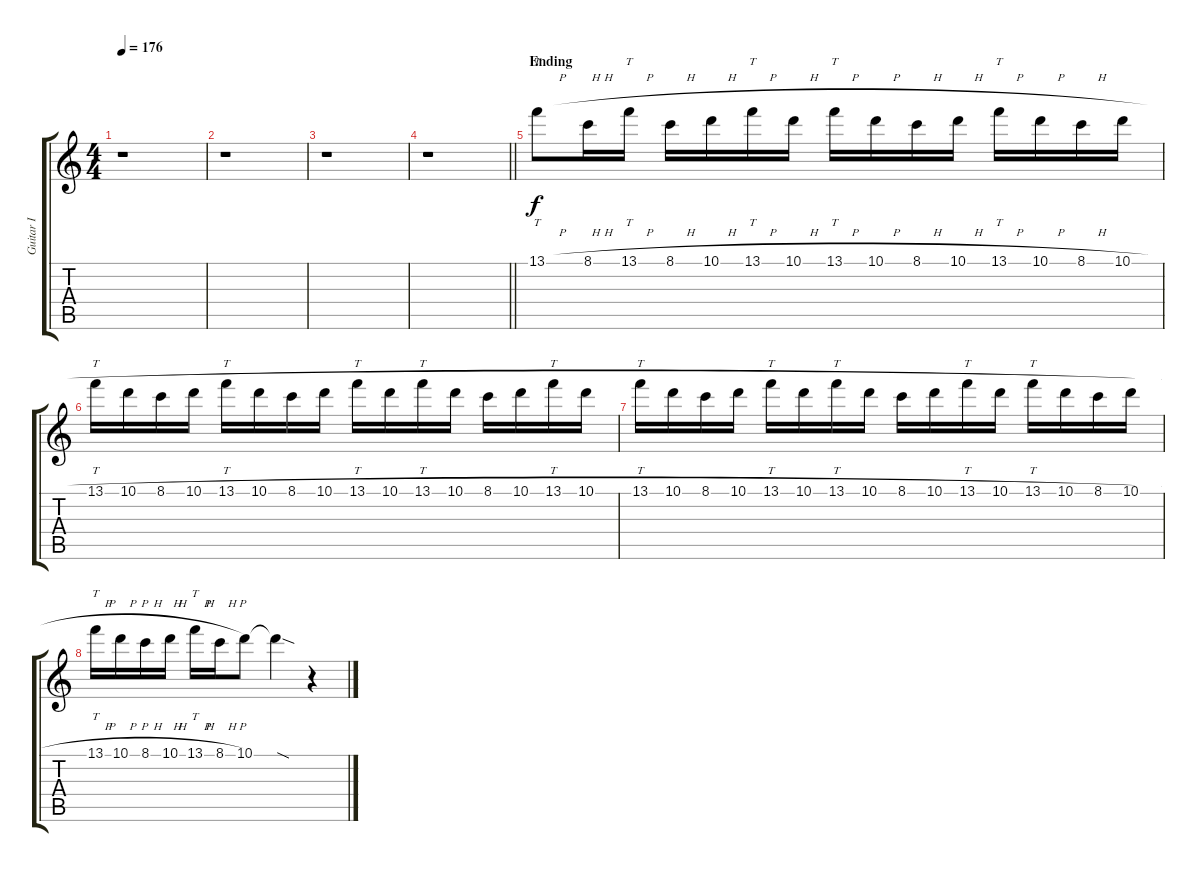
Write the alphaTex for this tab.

\track ("Guitar I" "Guitar I") {instrument distortionguitar}
\staff {score tabs}
\tuning (E4 B3 G3 D3 A2 E2) {hide}
\ts (4 4)
\tempo 176
\clef g2
\ks c
r.1{dy f} |
r.1 |
r.1 |
\barLineRight lightlight
r.1 |
\section ("" "Ending")
13.1{h}.8{tt volume 13 balance 2} 8.1{h}.16 13.1{h}.16{tt} 8.1{h}.16 10.1{h}.16 13.1{h}.16{tt} 10.1{h}.16 13.1{h}.16{tt} 10.1{h}.16 8.1{h}.16 10.1{h}.16 13.1{h}.16{tt} 10.1{h}.16 8.1{h}.16 10.1{h}.16 |
13.1{h}.16{tt} 10.1{h}.16 8.1{h}.16 10.1{h}.16 13.1{h}.16{tt} 10.1{h}.16 8.1{h}.16 10.1{h}.16 13.1{h}.16{tt} 10.1{h}.16 13.1{h}.16{tt} 10.1{h}.16 8.1{h}.16 10.1{h}.16 13.1{h}.16{tt} 10.1{h}.16 |
13.1{h}.16{tt} 10.1{h}.16 8.1{h}.16 10.1{h}.16 13.1{h}.16{tt} 10.1{h}.16 13.1{h}.16{tt} 10.1{h}.16 8.1{h}.16 10.1{h}.16 13.1{h}.16{tt} 10.1{h}.16 13.1{h}.16{tt} 10.1{h}.16 8.1{h}.16 10.1{h}.16 |
13.1{h}.16{tt} 10.1{h}.16 8.1{h}.16 10.1{h}.16 13.1{h}.16{tt} 8.1{h}.16 10.1.8 10.1{sod t}.4 r.4
